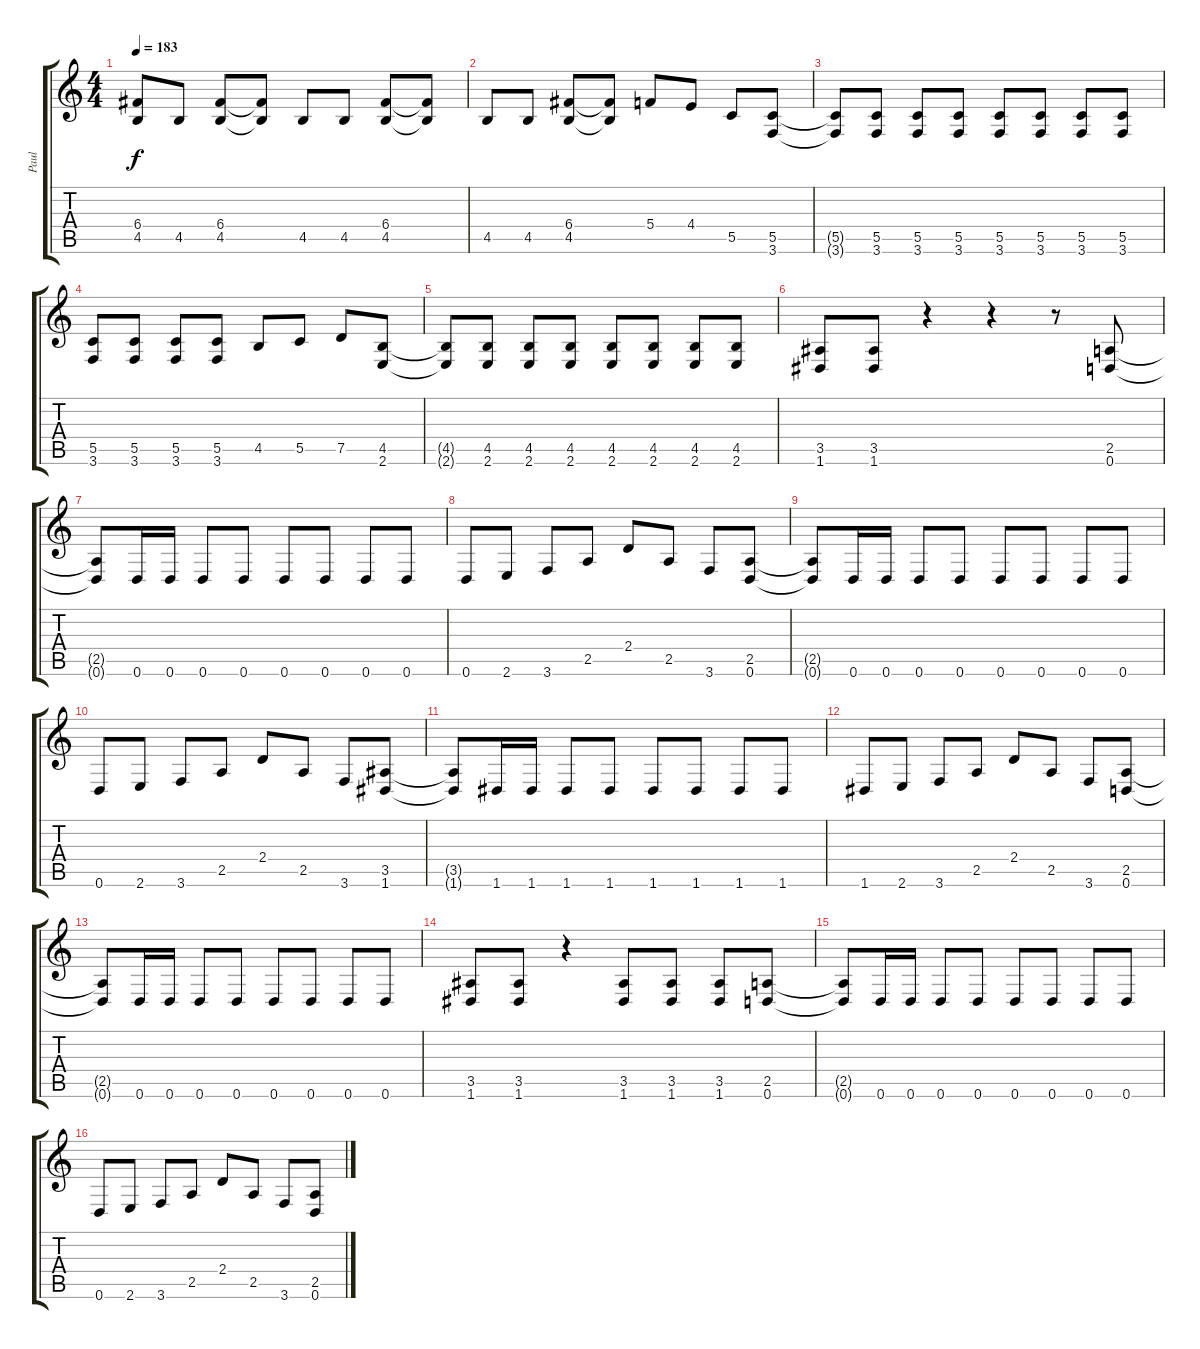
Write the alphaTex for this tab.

\track ("Paul" "Paul") {instrument distortionguitar}
\staff {score tabs}
\tuning (D4 A3 F3 C3 G2 D2) {hide}
\ts (4 4)
\tempo 183
\clef g2
\ks c
(6.4{t} 4.5{t}).8{dy f} 4.5.8 (6.4 4.5).8 (6.4{t} 4.5{t}).8 4.5.8 4.5.8 (6.4 4.5).8 (6.4{t} 4.5{t}).8 |
4.5.8 4.5.8 (6.4 4.5).8 (6.4{t} 4.5{t}).8 5.4.8 4.4.8 5.5.8 (5.5 3.6).8 |
(5.5{t} 3.6{t}).8 (5.5 3.6).8 (5.5 3.6).8 (5.5 3.6).8 (5.5 3.6).8 (5.5 3.6).8 (5.5 3.6).8 (5.5 3.6).8 |
(5.5 3.6).8 (5.5 3.6).8 (5.5 3.6).8 (5.5 3.6).8 4.5.8 5.5.8 7.5.8 (4.5 2.6).8 |
(4.5{t} 2.6{t}).8 (4.5 2.6).8 (4.5 2.6).8 (4.5 2.6).8 (4.5 2.6).8 (4.5 2.6).8 (4.5 2.6).8 (4.5 2.6).8 |
(3.5 1.6).8 (3.5 1.6).8 r.4 r.4 r.8 (2.5 0.6).8 |
(2.5{t} 0.6{t}).8 0.6.16 0.6.16 0.6.8 0.6.8 0.6.8 0.6.8 0.6.8 0.6.8 |
0.6.8 2.6.8 3.6.8 2.5.8 2.4.8 2.5.8 3.6.8 (2.5 0.6).8 |
(2.5{t} 0.6{t}).8 0.6.16 0.6.16 0.6.8 0.6.8 0.6.8 0.6.8 0.6.8 0.6.8 |
0.6.8 2.6.8 3.6.8 2.5.8 2.4.8 2.5.8 3.6.8 (3.5 1.6).8 |
(3.5{t} 1.6{t}).8 1.6.16 1.6.16 1.6.8 1.6.8 1.6.8 1.6.8 1.6.8 1.6.8 |
1.6.8 2.6.8 3.6.8 2.5.8 2.4.8 2.5.8 3.6.8 (2.5 0.6).8 |
(2.5{t} 0.6{t}).8 0.6.16 0.6.16 0.6.8 0.6.8 0.6.8 0.6.8 0.6.8 0.6.8 |
(3.5 1.6).8 (3.5 1.6).8 r.4 (3.5 1.6).8 (3.5 1.6).8 (3.5 1.6).8 (2.5 0.6).8 |
(2.5{t} 0.6{t}).8 0.6.16 0.6.16 0.6.8 0.6.8 0.6.8 0.6.8 0.6.8 0.6.8 |
0.6.8 2.6.8 3.6.8 2.5.8 2.4.8 2.5.8 3.6.8 (2.5 0.6).8
